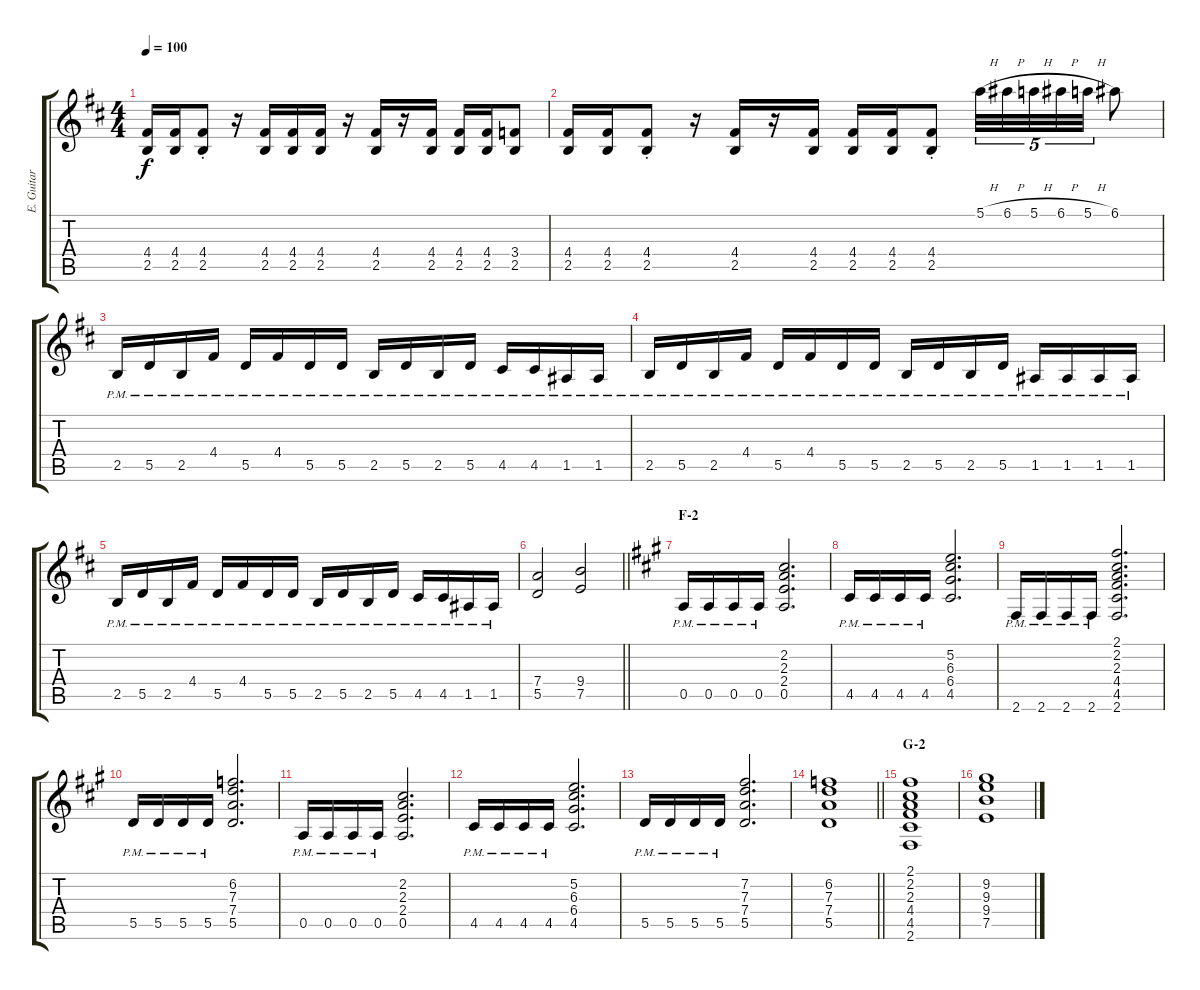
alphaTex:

\track ("E. Guitar II" "E. Guitar ") {instrument overdrivenguitar}
\staff {score tabs}
\tuning (E4 B3 G3 D3 A2 E2) {hide}
\ts (4 4)
\tempo 100
\clef g2
\ks d
(4.4 2.5).16{dy f} (4.4 2.5).16 (4.4{st} 2.5{st}).8 r.16 (4.4 2.5).16 (4.4 2.5).16 (4.4 2.5).16 r.16 (4.4 2.5).16 r.16 (4.4 2.5).16 (4.4 2.5).16 (4.4 2.5).16 (3.4 2.5).8 |
(4.4 2.5).16 (4.4 2.5).16 (4.4{st} 2.5{st}).8 r.16 (4.4 2.5).16 r.16 (4.4 2.5).16 (4.4 2.5).16 (4.4 2.5).16 (4.4{st} 2.5{st}).8 5.1{h}.32{tu (5 4)} 6.1{h}.32{tu (5 4)} 5.1{h}.32{tu (5 4)} 6.1{h}.32{tu (5 4)} 5.1{h}.32{tu (5 4)} 6.1.8 |
2.5{pm}.16 5.5{pm}.16 2.5{pm}.16 4.4{pm}.16 5.5{pm}.16 4.4{pm}.16 5.5{pm}.16 5.5{pm}.16 2.5{pm}.16 5.5{pm}.16 2.5{pm}.16 5.5{pm}.16 4.5{pm}.16 4.5{pm}.16 1.5{pm}.16 1.5{pm}.16 |
2.5{pm}.16 5.5{pm}.16 2.5{pm}.16 4.4{pm}.16 5.5{pm}.16 4.4{pm}.16 5.5{pm}.16 5.5{pm}.16 2.5{pm}.16 5.5{pm}.16 2.5{pm}.16 5.5{pm}.16 1.5{pm}.16 1.5{pm}.16 1.5{pm}.16 1.5{pm}.16 |
2.5{pm}.16 5.5{pm}.16 2.5{pm}.16 4.4{pm}.16 5.5{pm}.16 4.4{pm}.16 5.5{pm}.16 5.5{pm}.16 2.5{pm}.16 5.5{pm}.16 2.5{pm}.16 5.5{pm}.16 4.5{pm}.16 4.5{pm}.16 1.5{pm}.16 1.5{pm}.16 |
\barLineRight lightlight
(7.4 5.5).2 (9.4 7.5).2 |
\section ("" "F-2")
\ks a
0.5{pm}.16 0.5{pm}.16 0.5{pm}.16 0.5{pm}.16 (2.2 2.3 2.4 0.5).2{d} |
4.5{pm}.16 4.5{pm}.16 4.5{pm}.16 4.5{pm}.16 (5.2 6.3 6.4 4.5).2{d} |
2.6{pm}.16 2.6{pm}.16 2.6{pm}.16 2.6{pm}.16 (2.1 2.2 2.3 4.4 4.5 2.6).2{d} |
5.5{pm}.16 5.5{pm}.16 5.5{pm}.16 5.5{pm}.16 (6.2 7.3 7.4 5.5).2{d} |
0.5{pm}.16 0.5{pm}.16 0.5{pm}.16 0.5{pm}.16 (2.2 2.3 2.4 0.5).2{d} |
4.5{pm}.16 4.5{pm}.16 4.5{pm}.16 4.5{pm}.16 (5.2 6.3 6.4 4.5).2{d} |
5.5{pm}.16 5.5{pm}.16 5.5{pm}.16 5.5{pm}.16 (7.2 7.3 7.4 5.5).2{d} |
\barLineRight lightlight
(6.2 7.3 7.4 5.5).1 |
\section ("" "G-2")
(2.1 2.2 2.3 4.4 4.5 2.6).1 |
(9.2 9.3 9.4 7.5).1
